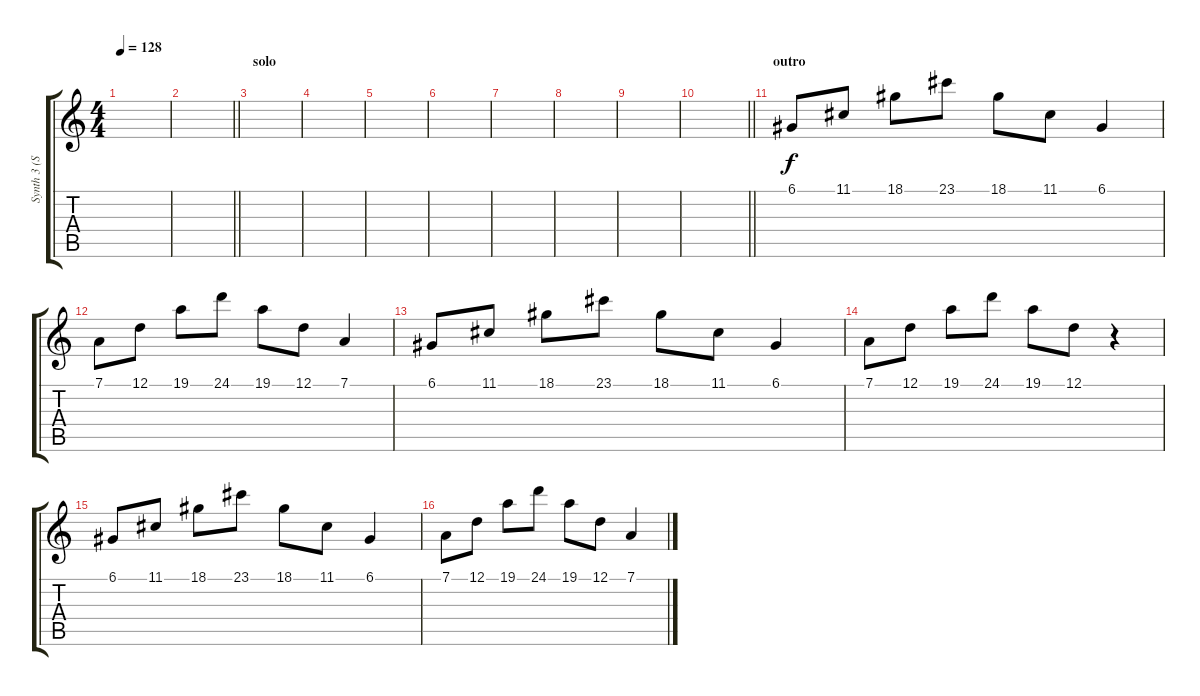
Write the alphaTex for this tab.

\track ("Synth 3 (Semple)" "Synth 3 (S") {instrument lead1square}
\staff {score tabs}
\tuning (D4 A3 F3 C3 G2 C2) {hide}
\ts (4 4)
\tempo 128
\clef g2
\ks c
|
\barLineRight lightlight
|
\section ("" "solo")
|
|
|
|
|
|
|
\barLineRight lightlight
|
\section ("" "outro")
6.1.8 11.1.8 18.1.8 23.1.8 18.1.8 11.1.8 6.1.4 |
7.1.8 12.1.8 19.1.8 24.1.8 19.1.8 12.1.8 7.1.4 |
6.1.8 11.1.8 18.1.8 23.1.8 18.1.8 11.1.8 6.1.4 |
7.1.8 12.1.8 19.1.8 24.1.8 19.1.8 12.1.8 r.4 |
6.1.8 11.1.8 18.1.8 23.1.8 18.1.8 11.1.8 6.1.4 |
7.1.8 12.1.8 19.1.8 24.1.8 19.1.8 12.1.8 7.1.4
